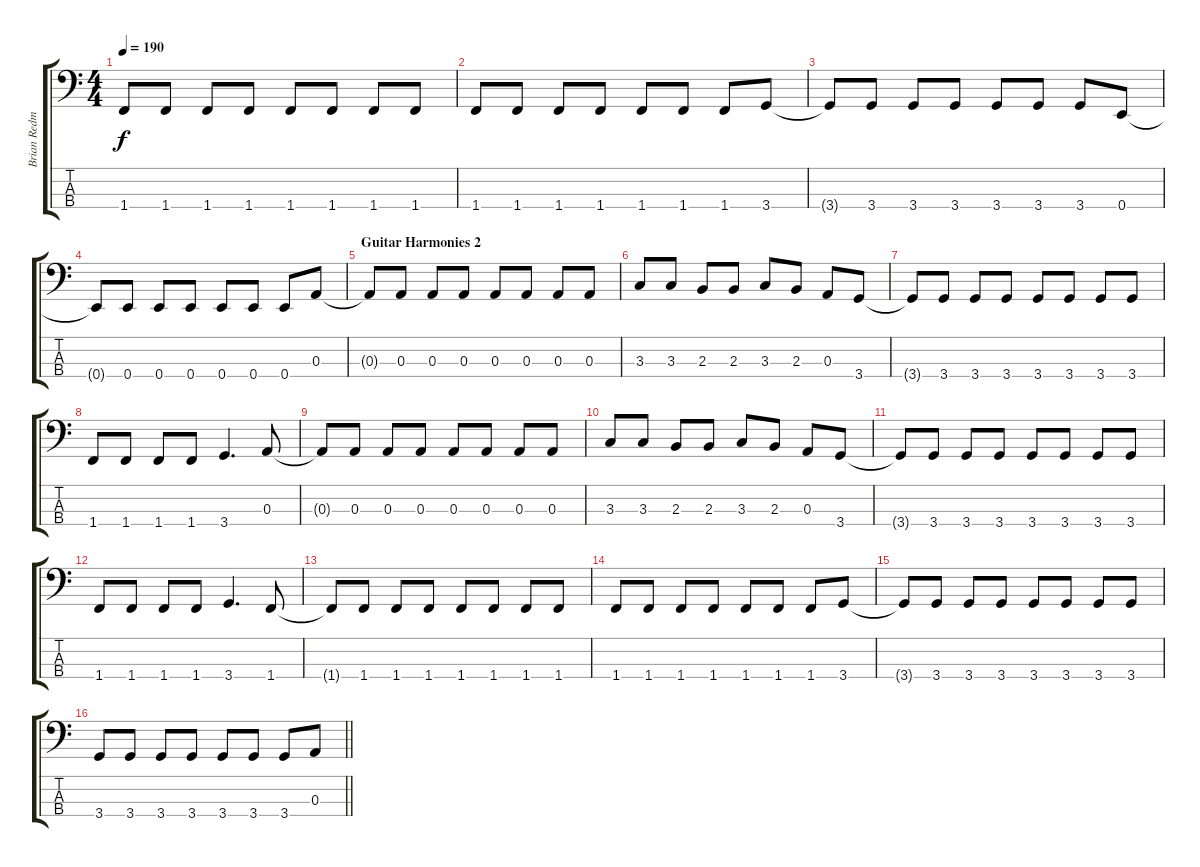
\track ("Brian Redman" "Brian Redm") {instrument electricbassfinger}
\staff {score tabs}
\tuning (G2 D2 A1 E1) {hide}
\ts (4 4)
\tempo 190
\clef f4
\ks c
1.4{t}.8{dy f} 1.4.8 1.4.8 1.4.8 1.4.8 1.4.8 1.4.8 1.4.8 |
1.4.8 1.4.8 1.4.8 1.4.8 1.4.8 1.4.8 1.4.8 3.4.8 |
3.4{t}.8 3.4.8 3.4.8 3.4.8 3.4.8 3.4.8 3.4.8 0.4.8 |
0.4{t}.8 0.4.8 0.4.8 0.4.8 0.4.8 0.4.8 0.4.8 0.3.8 |
\section ("" "Guitar Harmonies 2")
0.3{t}.8 0.3.8 0.3.8 0.3.8 0.3.8 0.3.8 0.3.8 0.3.8 |
3.3.8 3.3.8 2.3.8 2.3.8 3.3.8 2.3.8 0.3.8 3.4.8 |
3.4{t}.8 3.4.8 3.4.8 3.4.8 3.4.8 3.4.8 3.4.8 3.4.8 |
1.4.8 1.4.8 1.4.8 1.4.8 3.4.4{d} 0.3.8 |
0.3{t}.8 0.3.8 0.3.8 0.3.8 0.3.8 0.3.8 0.3.8 0.3.8 |
3.3.8 3.3.8 2.3.8 2.3.8 3.3.8 2.3.8 0.3.8 3.4.8 |
3.4{t}.8 3.4.8 3.4.8 3.4.8 3.4.8 3.4.8 3.4.8 3.4.8 |
1.4.8 1.4.8 1.4.8 1.4.8 3.4.4{d} 1.4.8 |
1.4{t}.8 1.4.8 1.4.8 1.4.8 1.4.8 1.4.8 1.4.8 1.4.8 |
1.4.8 1.4.8 1.4.8 1.4.8 1.4.8 1.4.8 1.4.8 3.4.8 |
3.4{t}.8 3.4.8 3.4.8 3.4.8 3.4.8 3.4.8 3.4.8 3.4.8 |
\barLineRight lightlight
3.4.8 3.4.8 3.4.8 3.4.8 3.4.8 3.4.8 3.4.8 0.3.8
